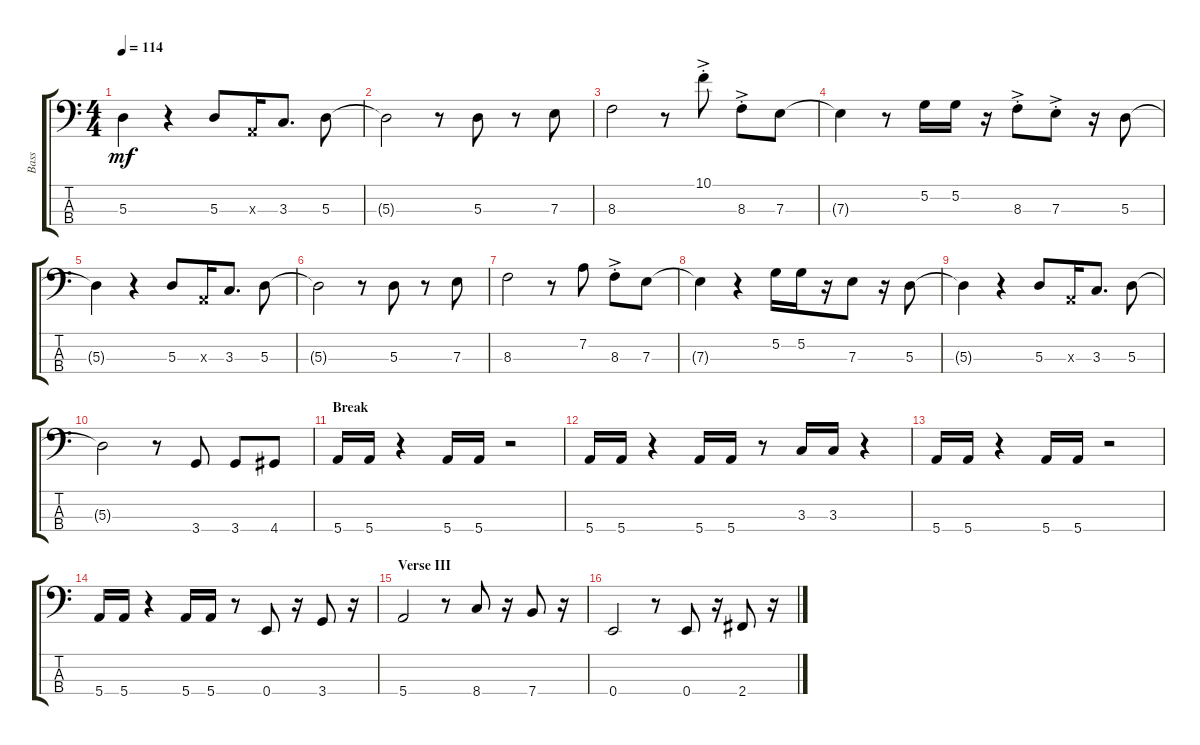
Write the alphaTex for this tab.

\track ("Bass" "Bass") {instrument electricbassfinger}
\staff {score tabs}
\tuning (G2 D2 A1 E1) {hide}
\ts (4 4)
\tempo 114
\clef f4
\ks c
5.3{t}.4{dy mf} r.4 5.3.8 0.3{x}.16 3.3.8{d} 5.3.8 |
5.3{t}.2 r.8 5.3.8 r.8 7.3.8 |
8.3.2 r.8 10.1{ac st}.8 8.3{ac st}.8 7.3.8 |
7.3{t}.4 r.8 5.2.16 5.2.16 r.16 8.3{ac st}.8 7.3{ac st}.8 r.16 5.3.8 |
5.3{t}.4 r.4 5.3.8 0.3{x}.16 3.3.8{d} 5.3.8 |
5.3{t}.2 r.8 5.3.8 r.8 7.3.8 |
8.3.2 r.8 7.2.8 8.3{ac st}.8 7.3.8 |
7.3{t}.4 r.4 5.2.16 5.2.16 r.16 7.3.8 r.16 5.3.8 |
5.3{t}.4 r.4 5.3.8 0.3{x}.16 3.3.8{d} 5.3.8 |
5.3{t}.2 r.8 3.4.8 3.4.8 4.4.8 |
\section ("" "Break")
5.4.16 5.4.16 r.4 5.4.16 5.4.16 r.2 |
5.4.16 5.4.16 r.4 5.4.16 5.4.16 r.8 3.3.16 3.3.16 r.4 |
5.4.16 5.4.16 r.4 5.4.16 5.4.16 r.2 |
5.4.16 5.4.16 r.4 5.4.16 5.4.16 r.8 0.4.8 r.16 3.4.8 r.16 |
\section ("" "Verse III")
5.4.2 r.8 8.4.8 r.16 7.4.8 r.16 |
0.4.2 r.8 0.4.8 r.16 2.4.8 r.16
